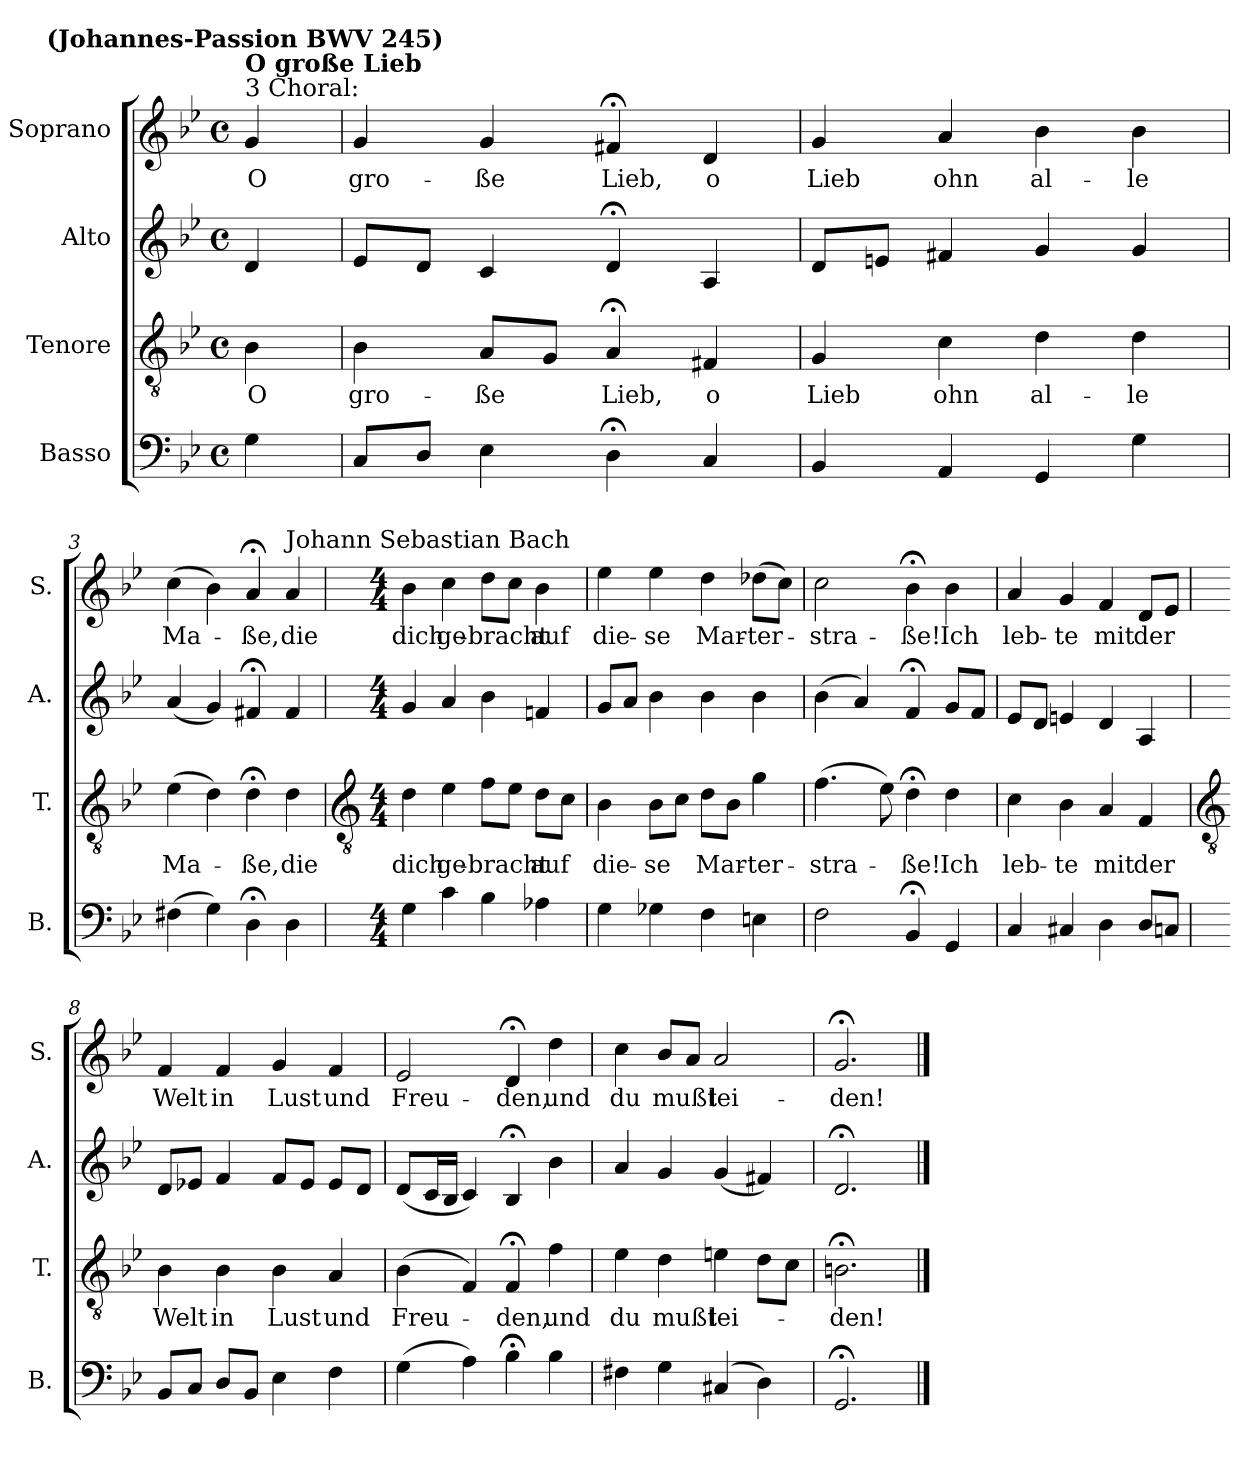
**kern	**kern	**text	**kern	**kern	**text
*part4	*part3	*part3	*part2	*part1	*part1
*staff4	*staff3	*staff3	*staff2	*staff1	*staff1
*I"Basso	*I"Tenore	*	*I"Alto	*I"Soprano	*
*I'B.	*I'T.	*	*I'A.	*I'S.	*
*clefF4	*clefGv2	*	*clefG2	*clefG2	*
*k[b-e-]	*k[b-e-]	*	*k[b-e-]	*k[b-e-]	*
*B-:	*B-:	*	*B-:	*B-:	*
*M4/4	*M4/4	*	*M4/4	*M4/4	*
*met(c)	*met(c)	*	*met(c)	*met(c)	*
=	=	=	=	=	=
!	!	!	!	!LO:TX:a:t=3 Choral&colon;	!
!	!	!	!	!LO:TX:a:B:t=O große Lieb	!
!	!	!	!	!LO:TX:a:B:cj:t=(Johannes-Passion BWV 245)	!
!	!	!LO:LY:b	!	!	!LO:LY:b
4G	4B-	O	4d	4g	O
=1	=1	=1	=1	=1	=1
!	!	!LO:LY:b	!	!	!LO:LY:b
8CL	4B-	gro-	8e-L	4g	gro-
8DJ	.	.	8dJ	.	.
!	!	!LO:LY:b	!	!	!LO:LY:b
4E-	8AL	-ße	4c	4g	-ße
.	8GJ	.	.	.	.
!	!	!LO:LY:b	!	!	!LO:LY:b
4D;<	4A;<	Lieb,	4d;<	4f#X;<	Lieb,
!	!	!LO:LY:b	!	!	!LO:LY:b
4C	4F#X	o	4A	4d	o
=2	=2	=2	=2	=2	=2
!	!	!LO:LY:b	!	!	!LO:LY:b
4BB-	4G	Lieb	8dL	4g	Lieb
.	.	.	8enJ	.	.
!	!	!LO:LY:b	!	!	!LO:LY:b
4AA	4c	ohn	4f#X	4a	ohn
!	!	!LO:LY:b	!	!	!LO:LY:b
4GG	4d	al-	4g	4b-	al-
!	!	!LO:LY:b	!	!	!LO:LY:b
4G	4d	-le	4g	4b-	-le
=3	=3	=3	=3	=3	=3
!	!	!LO:LY:b	!	!	!LO:LY:b
(>4F#X	(>4e-	Ma-	(<4a	(>4cc	Ma-
4G)	4d)	.	4g)	4b-)	.
!	!	!LO:LY:b	!	!	!LO:LY:b
4D;<	4d;<	-ße,	4f#X;<	4a;<	-ße,
!	!	!	!	!LO:TX:a:t=Johann Sebastian Bach	!
!	!	!LO:LY:b	!	!	!LO:LY:b
4D	4d	die	4f#	4a	die
!!LO:LB:g=z
=4	=4	=4	=4	=4	=4
*	*clefGv2	*	*	*	*
*M4/4	*M4/4	*	*M4/4	*M4/4	*
!	!	!LO:LY:b	!	!	!LO:LY:b
4G	4d	dich	4g	4b-	dich
!	!	!LO:LY:b	!	!	!LO:LY:b
4c	4e-	ge-	4a	4cc	ge-
!	!	!LO:LY:b	!	!	!LO:LY:b
4B-	8fL	-bracht	4b-	8ddL	-bracht
.	8e-J	.	.	8ccJ	.
!	!	!LO:LY:b	!	!	!LO:LY:b
4A-X	8dL	auf	4fn	4b-	auf
.	8cJ	.	.	.	.
=5	=5	=5	=5	=5	=5
!	!	!LO:LY:b	!	!	!LO:LY:b
4G	4B-	die-	8gL	4ee-	die-
.	.	.	8aJ	.	.
!	!	!LO:LY:b	!	!	!LO:LY:b
4G-X	8B-L	-se	4b-	4ee-	-se
.	8cJ	.	.	.	.
!	!	!LO:LY:b	!	!	!LO:LY:b
4F	8dL	Mar-	4b-	4dd	Mar-
.	8B-J	.	.	.	.
!	!	!LO:LY:b	!	!	!LO:LY:b
4En	4g	-ter-	4b-	(>8dd-XL	-ter-
.	.	.	.	8ccJ)	.
=6	=6	=6	=6	=6	=6
!	!	!LO:LY:b	!	!	!LO:LY:b
2F	(>4.f	-stra-	(>4b-	2cc	-stra-
.	.	.	4a)	.	.
.	8e-)	.	.	.	.
!	!	!LO:LY:b	!	!	!LO:LY:b
4BB-;<	4d;<	-ße!	4f;<	4b-;<	-ße!
!	!	!LO:LY:b	!	!	!LO:LY:b
4GG	4d	Ich	8gL	4b-	Ich
.	.	.	8fJ	.	.
=7	=7	=7	=7	=7	=7
!	!	!LO:LY:b	!	!	!LO:LY:b
4C	4c	leb-	8e-L	4a	leb-
.	.	.	8dJ	.	.
!	!	!LO:LY:b	!	!	!LO:LY:b
4C#X	4B-	-te	4en	4g	-te
!	!	!LO:LY:b	!	!	!LO:LY:b
4D	4A	mit	4d	4f	mit
!	!	!LO:LY:b	!	!	!LO:LY:b
8DL	4F	der	4A	8dL	der
8CnJ	.	.	.	8e-J	.
!!LO:LB:g=z
=8	=8	=8	=8	=8	=8
*	*clefGv2	*	*	*	*
!	!	!LO:LY:b	!	!	!LO:LY:b
8BB-L	4B-	Welt	8dL	4f	Welt
8CJ	.	.	8e-XJ	.	.
!	!	!LO:LY:b	!	!	!LO:LY:b
8DL	4B-	in	4f	4f	in
8BB-J	.	.	.	.	.
!	!	!LO:LY:b	!	!	!LO:LY:b
4E-	4B-	Lust	8fL	4g	Lust
.	.	.	8e-J	.	.
!	!	!LO:LY:b	!	!	!LO:LY:b
4F	4A	und	8e-L	4f	und
.	.	.	8dJ	.	.
=9	=9	=9	=9	=9	=9
!	!	!LO:LY:b	!	!	!LO:LY:b
(>4G	(>4B-	Freu-	(<8dL	2e-	Freu-
.	.	.	16cL	.	.
.	.	.	16B-JJ	.	.
4A)	4F)	.	4c)	.	.
!	!	!LO:LY:b	!	!	!LO:LY:b
4B-;<	4F;<	-den,	4B-;<	4d;<	-den,
!	!	!LO:LY:b	!	!	!LO:LY:b
4B-	4f	und	4b-	4dd	und
=10	=10	=10	=10	=10	=10
!	!	!LO:LY:b	!	!	!LO:LY:b
4F#X	4e-	du	4a	4cc	du
!	!	!LO:LY:b	!	!	!LO:LY:b
4G	4d	mußt	4g	8b-L	mußt
.	.	.	.	8aJ	.
!	!	!LO:LY:b	!	!	!LO:LY:b
(>4C#X	4en	lei-	(<4g	2a	lei-
4D)	8dL	.	4f#X)	.	.
.	8cJ	.	.	.	.
=11	=11	=11	=11	=11	=11
!	!	!LO:LY:b	!	!	!LO:LY:b
2.GG;<	2.Bn;<	-den!	2.d;<	2.g;<	-den!
==	==	==	==	==	==
*-	*-	*-	*-	*-	*-
